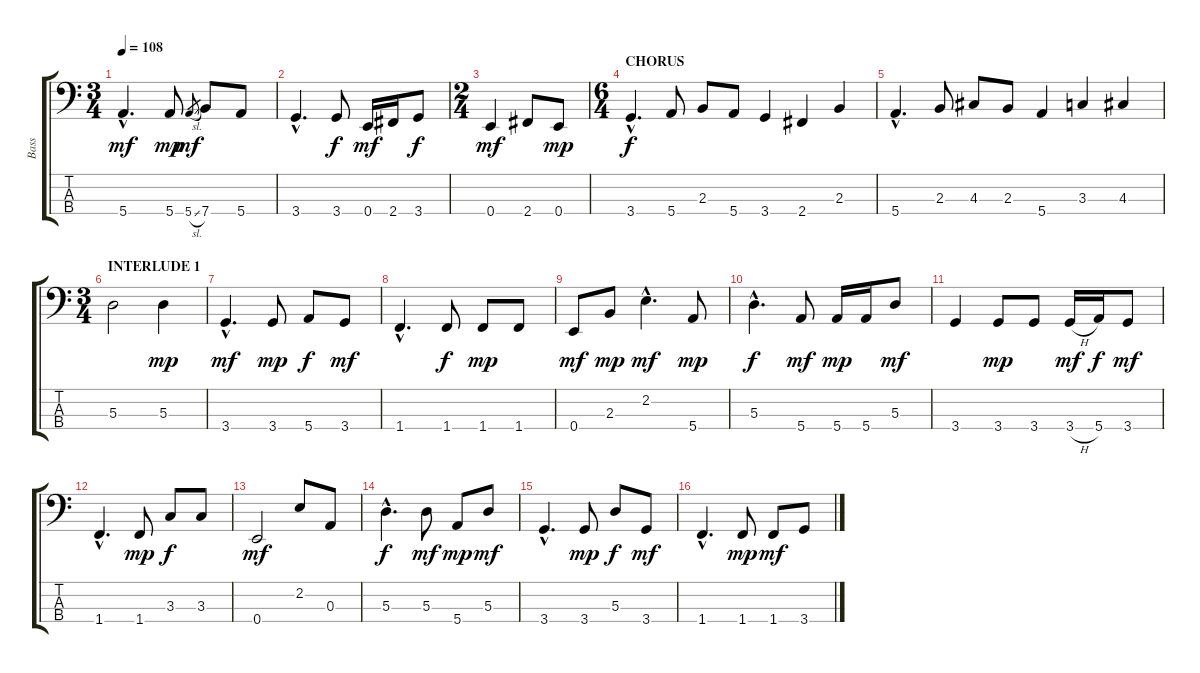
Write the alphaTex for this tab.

\track ("Bass" "Bass") {instrument electricbassfinger}
\staff {score tabs}
\tuning (G2 D2 A1 E1) {hide}
\ts (3 4)
\tempo 108
\clef f4
\ks c
5.4{hac}.4{d dy mf} 5.4.8{dy mp} 5.4{sl}.8{gr dy mf} 7.4.8 5.4.8 |
3.4{hac}.4{d} 3.4.8{dy f} 0.4.16{dy mf} 2.4.16 3.4.8{dy f} |
\ts (2 4)
0.4.4{dy mf} 2.4.8 0.4.8{dy mp} |
\ts (6 4)
\section ("" "CHORUS")
3.4{hac}.4{d dy f} 5.4.8 2.3.8 5.4.8 3.4.4 2.4.4 2.3.4 |
5.4{hac}.4{d} 2.3.8 4.3.8 2.3.8 5.4.4 3.3.4 4.3.4 |
\ts (3 4)
\section ("" "INTERLUDE 1")
5.3.2 5.3.4{dy mp} |
3.4{hac}.4{d dy mf} 3.4.8{dy mp} 5.4.8{dy f} 3.4.8{dy mf} |
1.4{hac}.4{d} 1.4.8{dy f} 1.4.8{dy mp} 1.4.8 |
0.4.8{dy mf} 2.3.8{dy mp} 2.2{hac}.4{d dy mf} 5.4.8{dy mp} |
5.3{hac}.4{d dy f} 5.4.8{dy mf} 5.4.16{dy mp} 5.4.16 5.3.8{dy mf} |
3.4.4 3.4.8{dy mp} 3.4.8 3.4{h}.16{dy mf} 5.4.16{dy f} 3.4.8{dy mf} |
1.4{hac}.4{d} 1.4.8{dy mp} 3.3.8{dy f} 3.3.8 |
0.4.2{dy mf} 2.2.8 0.3.8 |
5.3{hac}.4{d dy f} 5.3.8{dy mf} 5.4.8{dy mp} 5.3.8{dy mf} |
3.4{hac}.4{d} 3.4.8{dy mp} 5.3.8{dy f} 3.4.8{dy mf} |
1.4{hac}.4{d} 1.4.8{dy mp} 1.4.8{dy mf} 3.4.8
